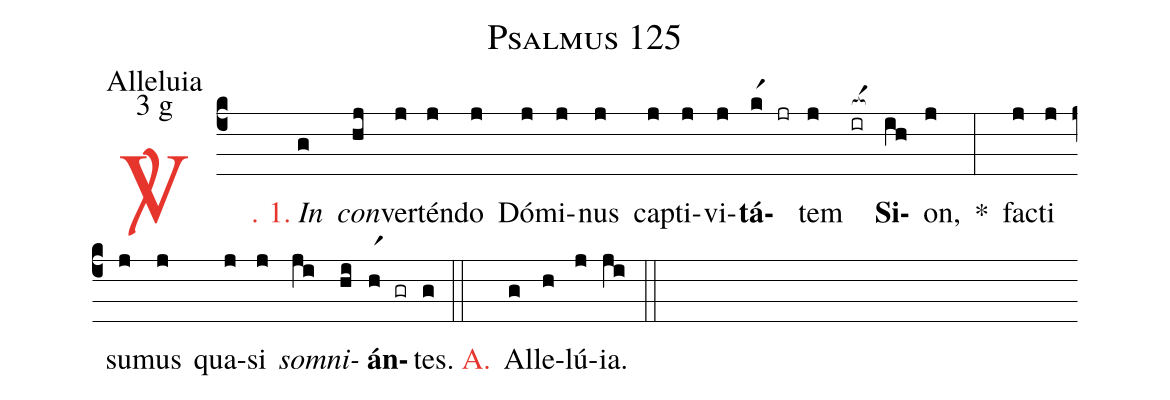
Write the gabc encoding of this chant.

name: Psalmus 125;
office-part: Alleluia;
mode: 3;
mode-differentia: g;
%%
(c4)

<c><sp>V/</sp>. 1.</c>() <i>In</i>(g) <i>con</i>(hj)ver(j)tén(j)do(j) Dó(j)mi(j)nus(j) cap(j)ti(j)vi(j)<b>tá</b>(kr1 jr)tem(j) <nlba>(ir[ocba:1{])<b>Si</b></nlba>(ih[ocba:0}])on,(j) *(:) fa(j)cti(j) su(j)mus(j) qua(j)si(j) <i>som</i>(ji)<i>ni</i>(hi)<b>án</b>(hr1 gr)tes.(g)

(::)

<c><sp>A.</sp></c>() Al(g)le(h)lú(j)ia.(ji)

(::)
